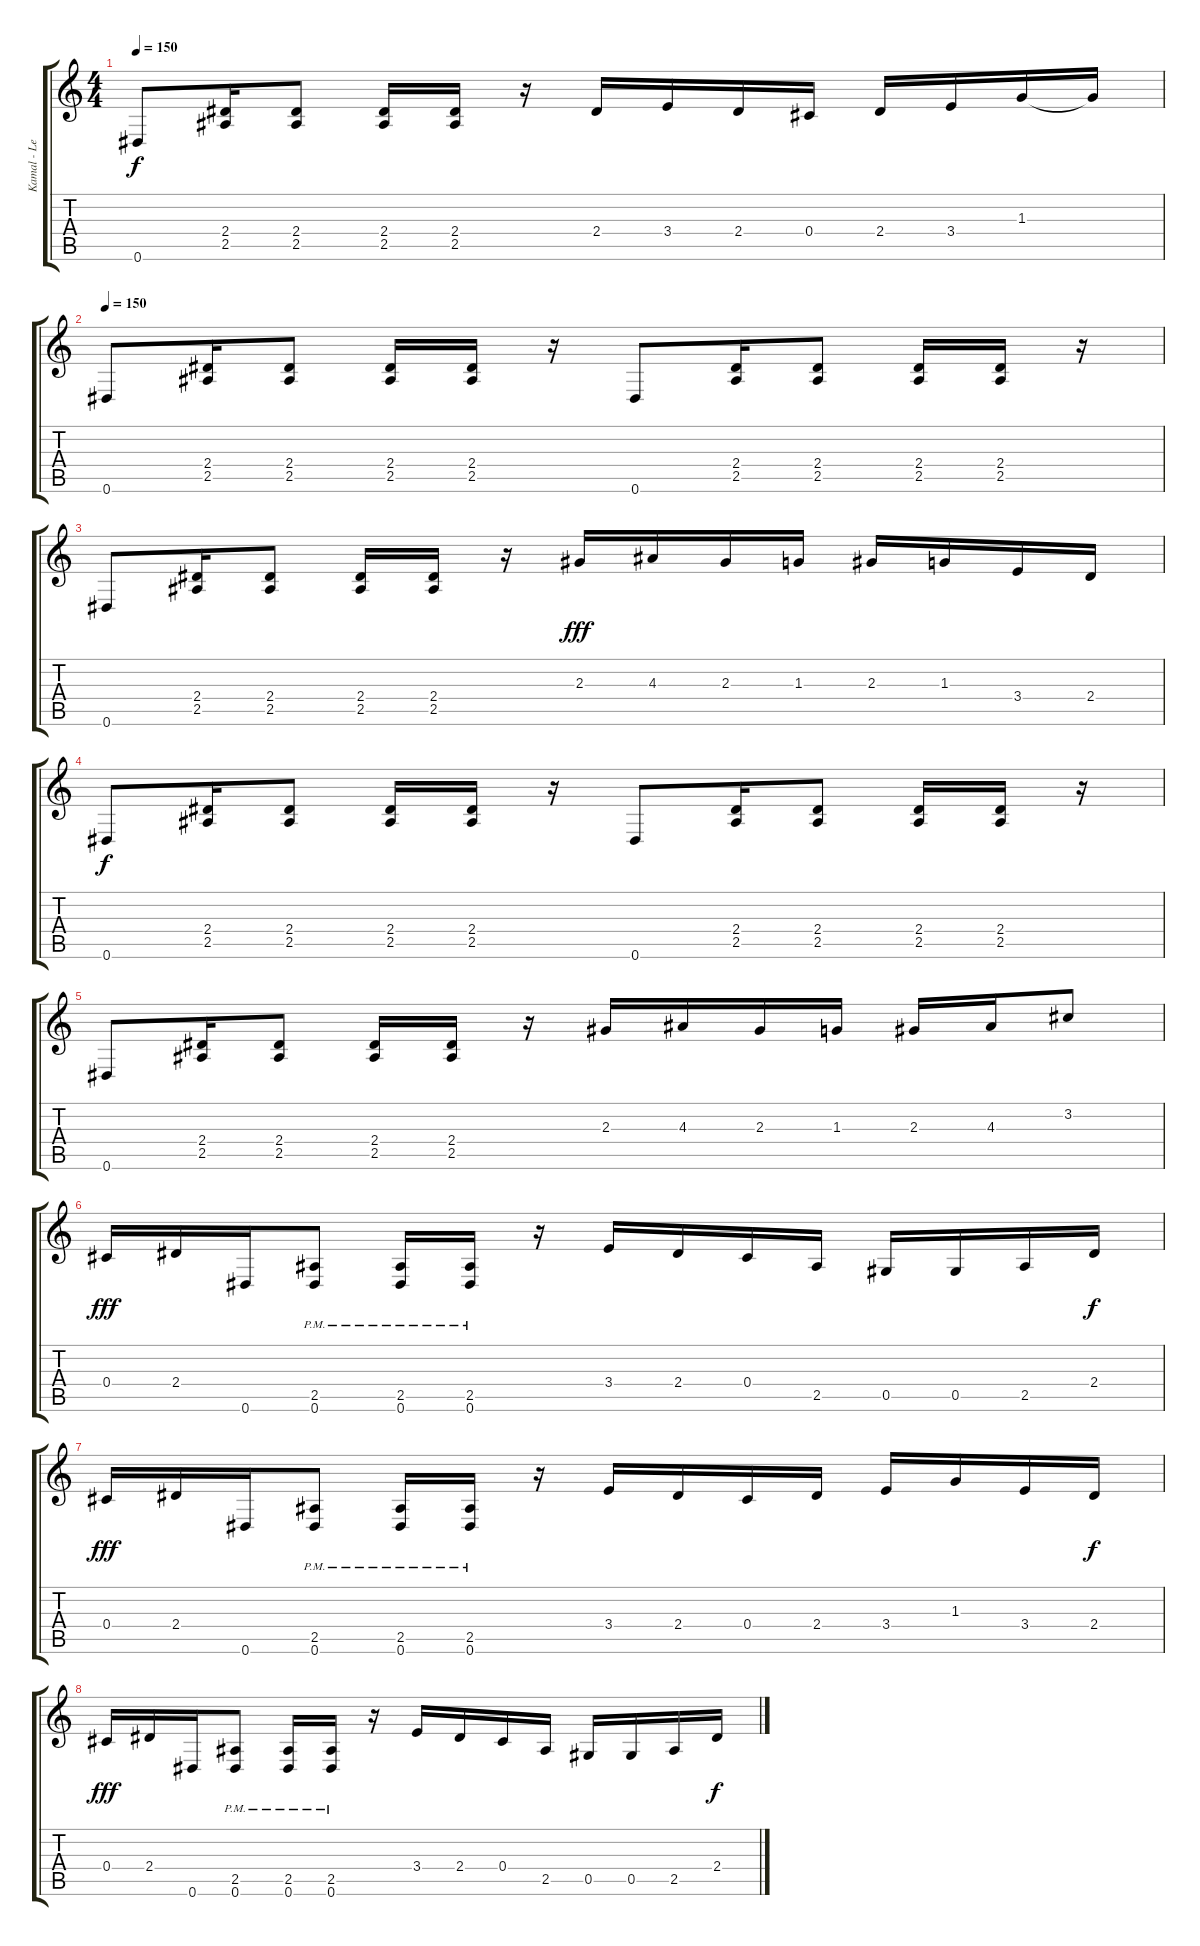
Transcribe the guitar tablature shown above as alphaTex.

\track ("Kamal - Lead" "Kamal - Le") {instrument distortionguitar}
\staff {score tabs}
\tuning (Eb4 Bb3 Gb3 Db3 Ab2 Eb2) {hide}
\ts (4 4)
\tempo 150
\clef g2
\ks c
0.6.8{dy f} (2.4 2.5).16 (2.4 2.5).8 (2.4 2.5).16 (2.4 2.5).16 r.16 2.4.16 3.4.16 2.4.16 0.4.16 2.4.16 3.4.16 1.3.16 1.3{t}.16 |
\tempo 150
0.6.8 (2.4 2.5).16 (2.4 2.5).8 (2.4 2.5).16 (2.4 2.5).16 r.16 0.6.8 (2.4 2.5).16 (2.4 2.5).8 (2.4 2.5).16 (2.4 2.5).16 r.16 |
0.6.8 (2.4 2.5).16 (2.4 2.5).8 (2.4 2.5).16 (2.4 2.5).16 r.16 2.3.16{dy fff} 4.3.16 2.3.16 1.3.16 2.3.16 1.3.16 3.4.16 2.4.16 |
0.6.8{dy f} (2.4 2.5).16 (2.4 2.5).8 (2.4 2.5).16 (2.4 2.5).16 r.16 0.6.8 (2.4 2.5).16 (2.4 2.5).8 (2.4 2.5).16 (2.4 2.5).16 r.16 |
0.6.8 (2.4 2.5).16 (2.4 2.5).8 (2.4 2.5).16 (2.4 2.5).16 r.16 2.3.16 4.3.16 2.3.16 1.3.16 2.3.16 4.3.16 3.2.8 |
0.4.16{dy fff} 2.4.16 0.6.16 (2.5{pm} 0.6{pm}).8 (2.5{pm} 0.6{pm}).16 (2.5{pm} 0.6{pm}).16 r.16 3.4.16 2.4.16 0.4.16 2.5.16 0.5.16 0.5.16 2.5.16 2.4.16{dy f} |
0.4.16{dy fff} 2.4.16 0.6.16 (2.5{pm} 0.6{pm}).8 (2.5{pm} 0.6{pm}).16 (2.5{pm} 0.6{pm}).16 r.16 3.4.16 2.4.16 0.4.16 2.4.16 3.4.16 1.3.16 3.4.16 2.4.16{dy f} |
0.4.16{dy fff} 2.4.16 0.6.16 (2.5{pm} 0.6{pm}).8 (2.5{pm} 0.6{pm}).16 (2.5{pm} 0.6{pm}).16 r.16 3.4.16 2.4.16 0.4.16 2.5.16 0.5.16 0.5.16 2.5.16 2.4.16{dy f}
